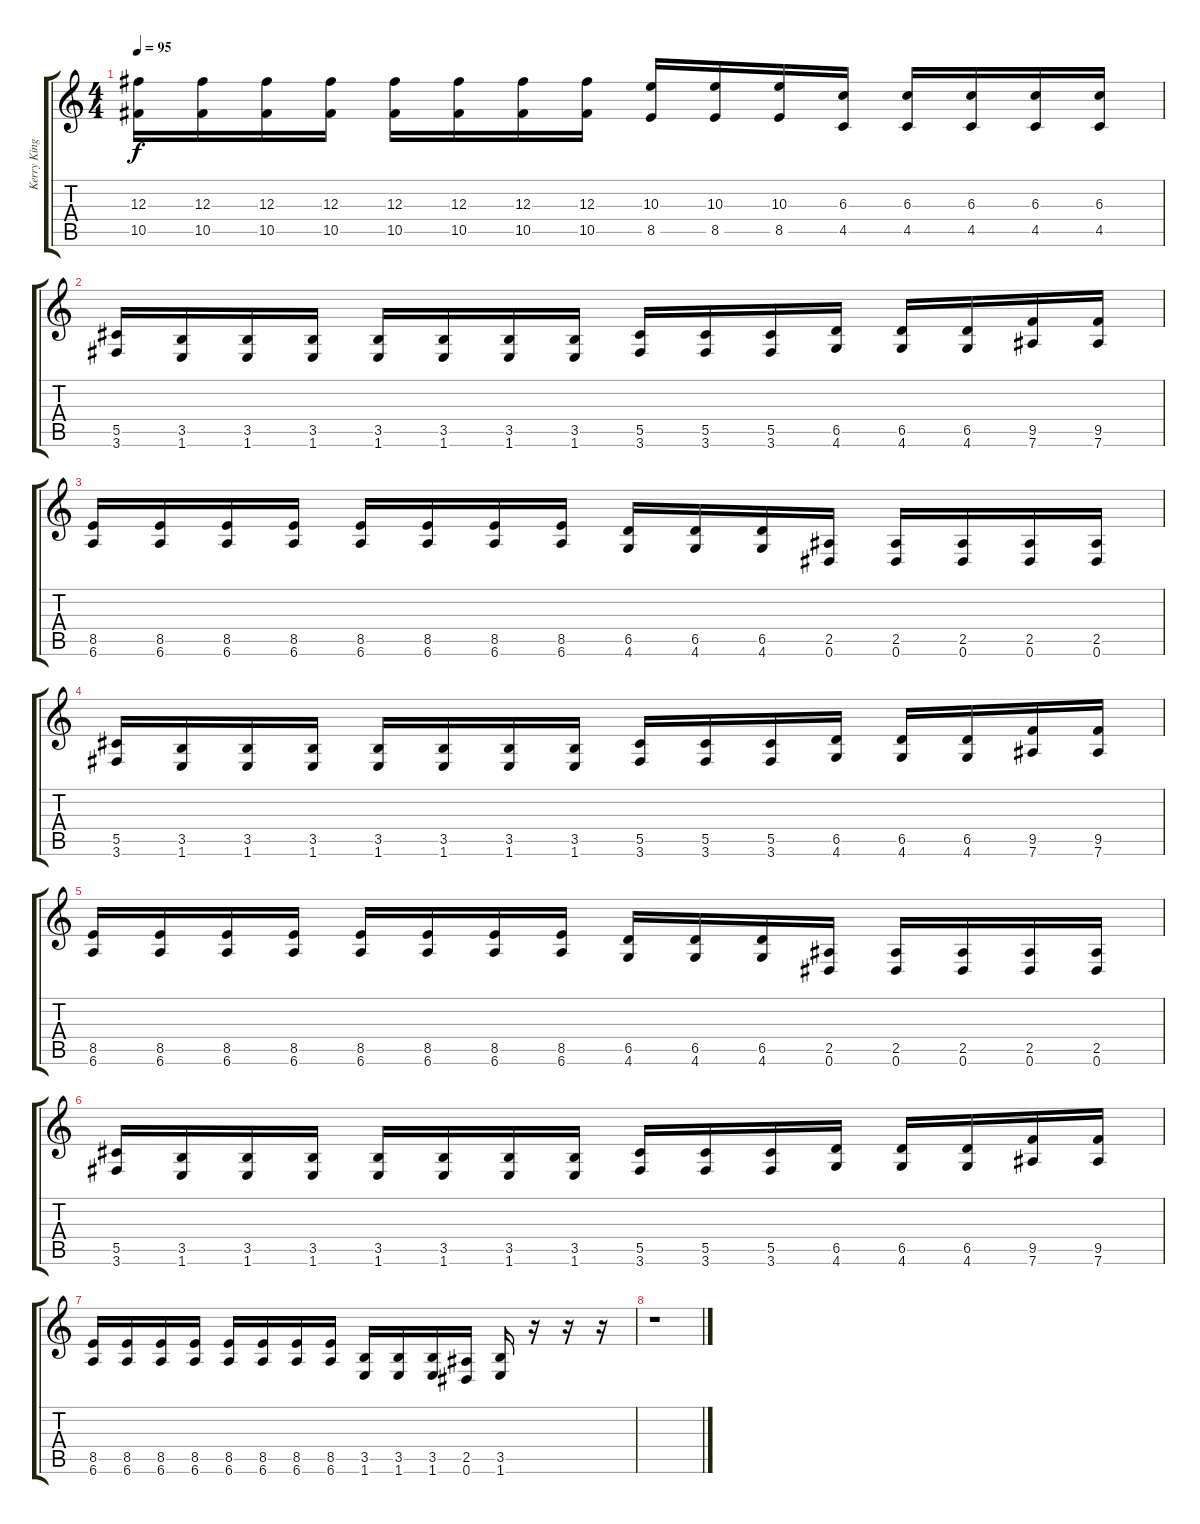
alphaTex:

\track ("Kerry King" "Kerry King") {instrument overdrivenguitar}
\staff {score tabs}
\tuning (Eb4 Bb3 Gb3 Db3 Ab2 Eb2) {hide}
\ts (4 4)
\tempo 95
\clef g2
\ks c
(12.3 10.5).16{dy f} (12.3 10.5).16 (12.3 10.5).16 (12.3 10.5).16 (12.3 10.5).16 (12.3 10.5).16 (12.3 10.5).16 (12.3 10.5).16 (10.3 8.5).16 (10.3 8.5).16 (10.3 8.5).16 (6.3 4.5).16 (6.3 4.5).16 (6.3 4.5).16 (6.3 4.5).16 (6.3 4.5).16 |
(5.5 3.6).16 (3.5 1.6).16 (3.5 1.6).16 (3.5 1.6).16 (3.5 1.6).16 (3.5 1.6).16 (3.5 1.6).16 (3.5 1.6).16 (5.5 3.6).16 (5.5 3.6).16 (5.5 3.6).16 (6.5 4.6).16 (6.5 4.6).16 (6.5 4.6).16 (9.5 7.6).16 (9.5 7.6).16 |
(8.5 6.6).16 (8.5 6.6).16 (8.5 6.6).16 (8.5 6.6).16 (8.5 6.6).16 (8.5 6.6).16 (8.5 6.6).16 (8.5 6.6).16 (6.5 4.6).16 (6.5 4.6).16 (6.5 4.6).16 (2.5 0.6).16 (2.5 0.6).16 (2.5 0.6).16 (2.5 0.6).16 (2.5 0.6).16 |
(5.5 3.6).16 (3.5 1.6).16 (3.5 1.6).16 (3.5 1.6).16 (3.5 1.6).16 (3.5 1.6).16 (3.5 1.6).16 (3.5 1.6).16 (5.5 3.6).16 (5.5 3.6).16 (5.5 3.6).16 (6.5 4.6).16 (6.5 4.6).16 (6.5 4.6).16 (9.5 7.6).16 (9.5 7.6).16 |
(8.5 6.6).16 (8.5 6.6).16 (8.5 6.6).16 (8.5 6.6).16 (8.5 6.6).16 (8.5 6.6).16 (8.5 6.6).16 (8.5 6.6).16 (6.5 4.6).16 (6.5 4.6).16 (6.5 4.6).16 (2.5 0.6).16 (2.5 0.6).16 (2.5 0.6).16 (2.5 0.6).16 (2.5 0.6).16 |
(5.5 3.6).16 (3.5 1.6).16 (3.5 1.6).16 (3.5 1.6).16 (3.5 1.6).16 (3.5 1.6).16 (3.5 1.6).16 (3.5 1.6).16 (5.5 3.6).16 (5.5 3.6).16 (5.5 3.6).16 (6.5 4.6).16 (6.5 4.6).16 (6.5 4.6).16 (9.5 7.6).16 (9.5 7.6).16 |
(8.5 6.6).16 (8.5 6.6).16 (8.5 6.6).16 (8.5 6.6).16 (8.5 6.6).16 (8.5 6.6).16 (8.5 6.6).16 (8.5 6.6).16 (3.5 1.6).16 (3.5 1.6).16 (3.5 1.6).16 (2.5 0.6).16 (3.5 1.6).16 r.16 r.16 r.16 |
r.1
